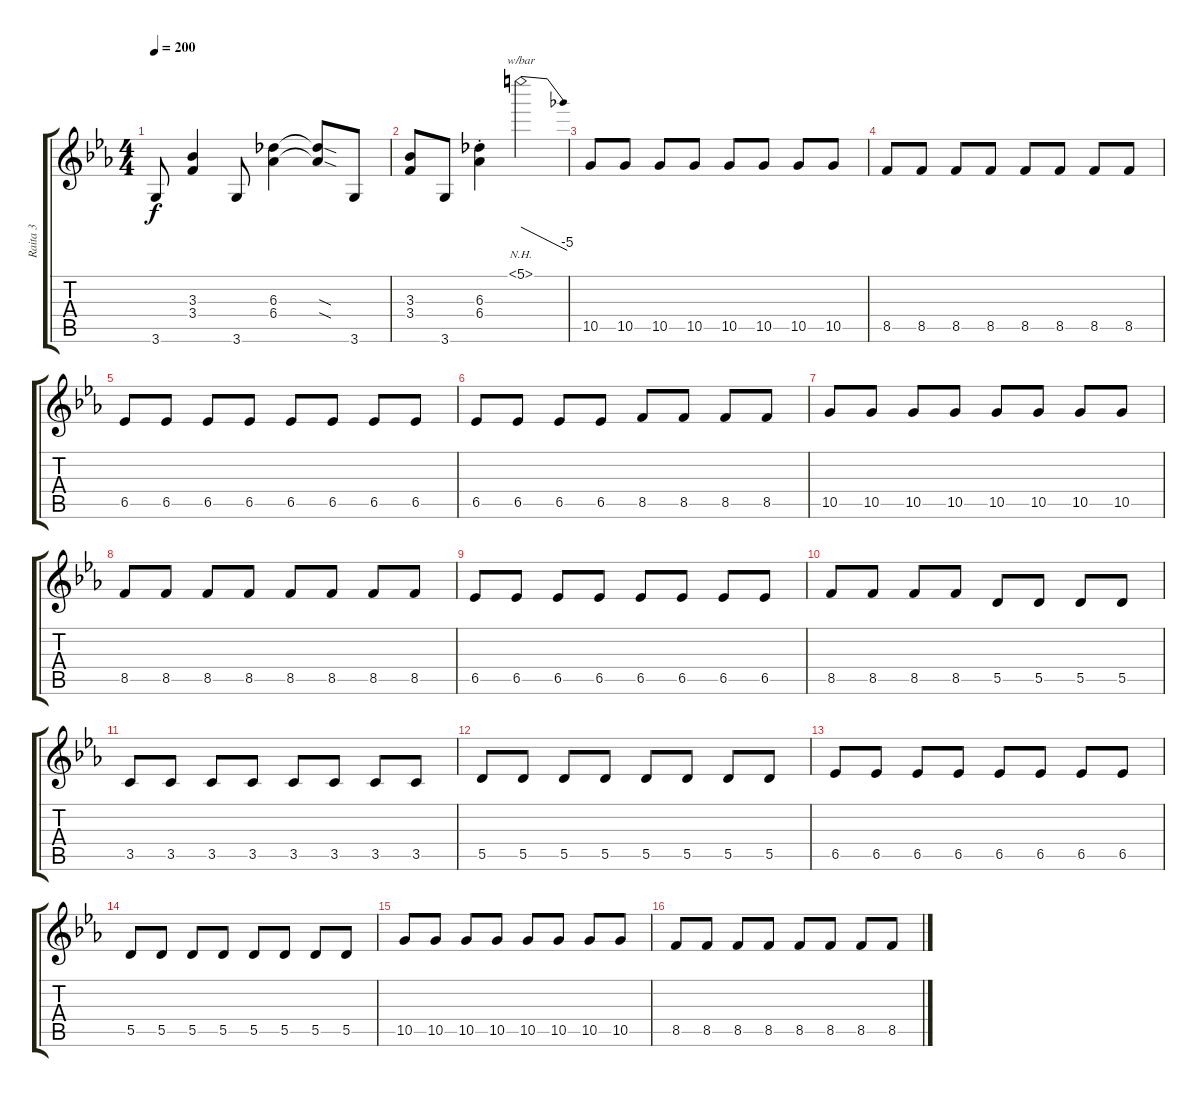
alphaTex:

\track ("Raita 3" "Raita 3") {instrument distortionguitar}
\staff {score tabs}
\tuning (E4 B3 G3 D3 A2 E2) {hide}
\ts (4 4)
\tempo 200
\clef g2
\ks eb
3.6.8{dy f} (3.3 3.4).4 3.6.8 (6.3 6.4).4 (6.3{sod t} 6.4{sod t}).8 3.6.8 |
(3.3 3.4).8 3.6.8 (6.3{st} 6.4{st}).4 5.1{nh}.2{tbe (dive default 0 0 60 -20)} |
10.5.8 10.5.8 10.5.8 10.5.8 10.5.8 10.5.8 10.5.8 10.5.8 |
8.5.8 8.5.8 8.5.8 8.5.8 8.5.8 8.5.8 8.5.8 8.5.8 |
6.5.8 6.5.8 6.5.8 6.5.8 6.5.8 6.5.8 6.5.8 6.5.8 |
6.5.8 6.5.8 6.5.8 6.5.8 8.5.8 8.5.8 8.5.8 8.5.8 |
10.5.8 10.5.8 10.5.8 10.5.8 10.5.8 10.5.8 10.5.8 10.5.8 |
8.5.8 8.5.8 8.5.8 8.5.8 8.5.8 8.5.8 8.5.8 8.5.8 |
6.5.8 6.5.8 6.5.8 6.5.8 6.5.8 6.5.8 6.5.8 6.5.8 |
8.5.8 8.5.8 8.5.8 8.5.8 5.5.8 5.5.8 5.5.8 5.5.8 |
3.5.8 3.5.8 3.5.8 3.5.8 3.5.8 3.5.8 3.5.8 3.5.8 |
5.5.8 5.5.8 5.5.8 5.5.8 5.5.8 5.5.8 5.5.8 5.5.8 |
6.5.8 6.5.8 6.5.8 6.5.8 6.5.8 6.5.8 6.5.8 6.5.8 |
5.5.8 5.5.8 5.5.8 5.5.8 5.5.8 5.5.8 5.5.8 5.5.8 |
10.5.8 10.5.8 10.5.8 10.5.8 10.5.8 10.5.8 10.5.8 10.5.8 |
8.5.8 8.5.8 8.5.8 8.5.8 8.5.8 8.5.8 8.5.8 8.5.8
